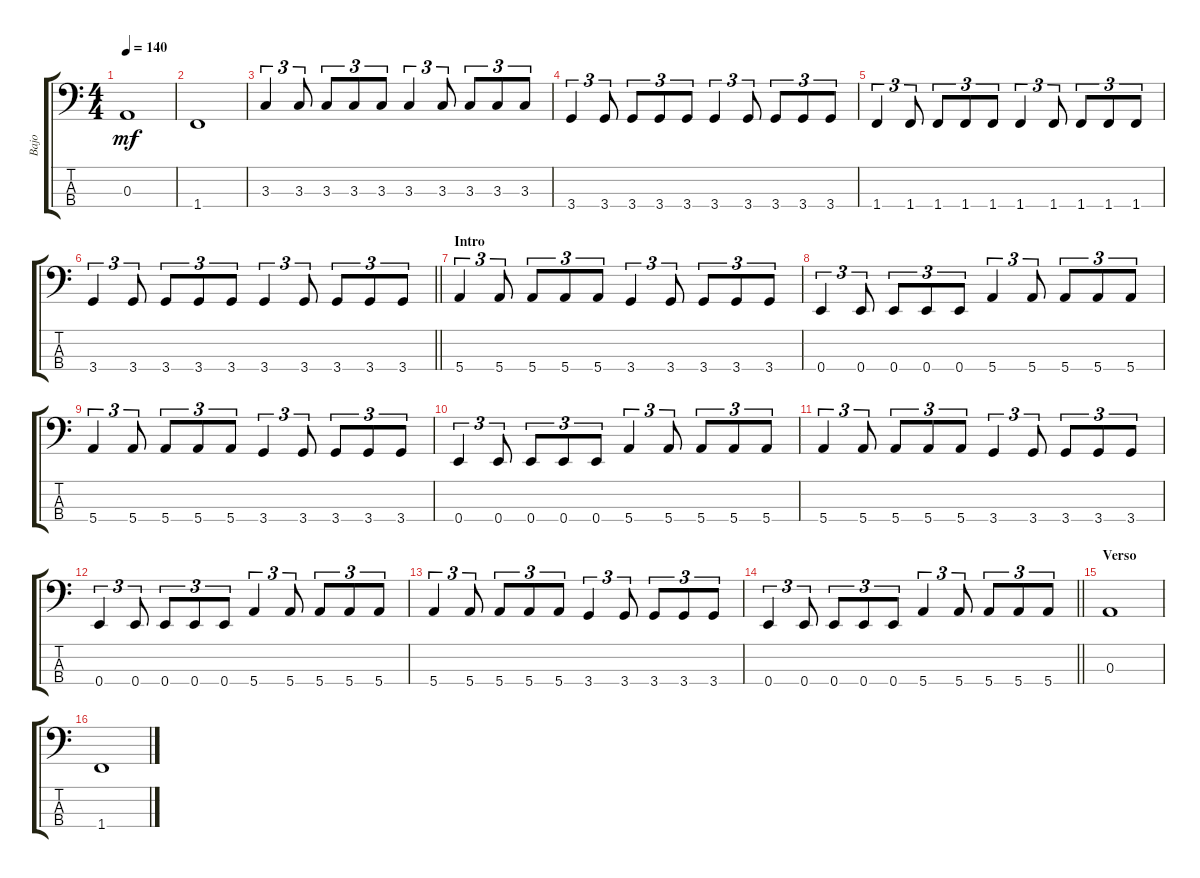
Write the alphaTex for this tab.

\track ("Bajo" "Bajo") {instrument electricbassfinger}
\staff {score tabs}
\tuning (G2 D2 A1 E1) {hide}
\ts (4 4)
\tempo 140
\clef f4
\ks c
0.3.1{dy mf} |
1.4.1 |
3.3.4{tu (3 2)} 3.3.8{tu (3 2)} 3.3.8{tu (3 2)} 3.3.8{tu (3 2)} 3.3.8{tu (3 2)} 3.3.4{tu (3 2)} 3.3.8{tu (3 2)} 3.3.8{tu (3 2)} 3.3.8{tu (3 2)} 3.3.8{tu (3 2)} |
3.4.4{tu (3 2)} 3.4.8{tu (3 2)} 3.4.8{tu (3 2)} 3.4.8{tu (3 2)} 3.4.8{tu (3 2)} 3.4.4{tu (3 2)} 3.4.8{tu (3 2)} 3.4.8{tu (3 2)} 3.4.8{tu (3 2)} 3.4.8{tu (3 2)} |
1.4.4{tu (3 2)} 1.4.8{tu (3 2)} 1.4.8{tu (3 2)} 1.4.8{tu (3 2)} 1.4.8{tu (3 2)} 1.4.4{tu (3 2)} 1.4.8{tu (3 2)} 1.4.8{tu (3 2)} 1.4.8{tu (3 2)} 1.4.8{tu (3 2)} |
\barLineRight lightlight
3.4.4{tu (3 2)} 3.4.8{tu (3 2)} 3.4.8{tu (3 2)} 3.4.8{tu (3 2)} 3.4.8{tu (3 2)} 3.4.4{tu (3 2)} 3.4.8{tu (3 2)} 3.4.8{tu (3 2)} 3.4.8{tu (3 2)} 3.4.8{tu (3 2)} |
\section ("" "Intro")
5.4.4{tu (3 2)} 5.4.8{tu (3 2)} 5.4.8{tu (3 2)} 5.4.8{tu (3 2)} 5.4.8{tu (3 2)} 3.4.4{tu (3 2)} 3.4.8{tu (3 2)} 3.4.8{tu (3 2)} 3.4.8{tu (3 2)} 3.4.8{tu (3 2)} |
0.4.4{tu (3 2)} 0.4.8{tu (3 2)} 0.4.8{tu (3 2)} 0.4.8{tu (3 2)} 0.4.8{tu (3 2)} 5.4.4{tu (3 2)} 5.4.8{tu (3 2)} 5.4.8{tu (3 2)} 5.4.8{tu (3 2)} 5.4.8{tu (3 2)} |
5.4.4{tu (3 2)} 5.4.8{tu (3 2)} 5.4.8{tu (3 2)} 5.4.8{tu (3 2)} 5.4.8{tu (3 2)} 3.4.4{tu (3 2)} 3.4.8{tu (3 2)} 3.4.8{tu (3 2)} 3.4.8{tu (3 2)} 3.4.8{tu (3 2)} |
0.4.4{tu (3 2)} 0.4.8{tu (3 2)} 0.4.8{tu (3 2)} 0.4.8{tu (3 2)} 0.4.8{tu (3 2)} 5.4.4{tu (3 2)} 5.4.8{tu (3 2)} 5.4.8{tu (3 2)} 5.4.8{tu (3 2)} 5.4.8{tu (3 2)} |
5.4.4{tu (3 2)} 5.4.8{tu (3 2)} 5.4.8{tu (3 2)} 5.4.8{tu (3 2)} 5.4.8{tu (3 2)} 3.4.4{tu (3 2)} 3.4.8{tu (3 2)} 3.4.8{tu (3 2)} 3.4.8{tu (3 2)} 3.4.8{tu (3 2)} |
0.4.4{tu (3 2)} 0.4.8{tu (3 2)} 0.4.8{tu (3 2)} 0.4.8{tu (3 2)} 0.4.8{tu (3 2)} 5.4.4{tu (3 2)} 5.4.8{tu (3 2)} 5.4.8{tu (3 2)} 5.4.8{tu (3 2)} 5.4.8{tu (3 2)} |
5.4.4{tu (3 2)} 5.4.8{tu (3 2)} 5.4.8{tu (3 2)} 5.4.8{tu (3 2)} 5.4.8{tu (3 2)} 3.4.4{tu (3 2)} 3.4.8{tu (3 2)} 3.4.8{tu (3 2)} 3.4.8{tu (3 2)} 3.4.8{tu (3 2)} |
\barLineRight lightlight
0.4.4{tu (3 2)} 0.4.8{tu (3 2)} 0.4.8{tu (3 2)} 0.4.8{tu (3 2)} 0.4.8{tu (3 2)} 5.4.4{tu (3 2)} 5.4.8{tu (3 2)} 5.4.8{tu (3 2)} 5.4.8{tu (3 2)} 5.4.8{tu (3 2)} |
\section ("" "Verso")
0.3.1 |
1.4.1
